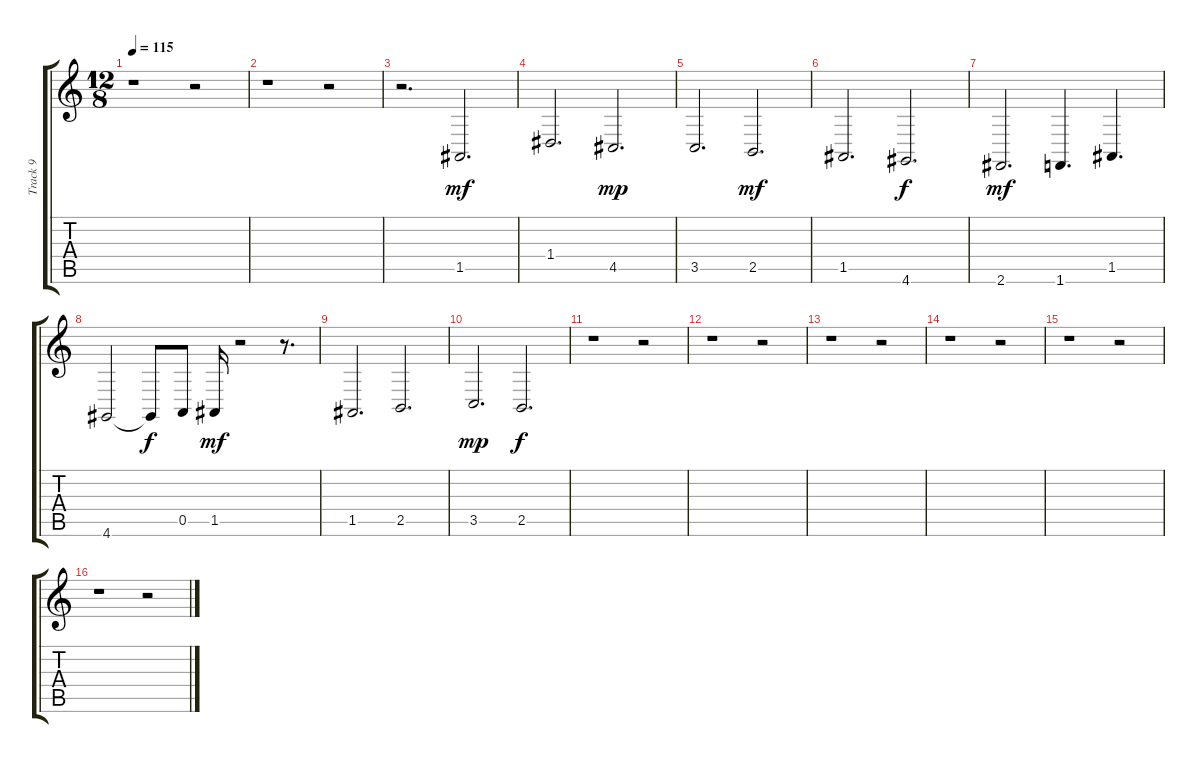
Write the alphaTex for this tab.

\track ("Track 9" "Track 9") {instrument tremolostrings}
\staff {score tabs}
\tuning (E4 B3 G3 D3 A2 E2) {hide}
\ts (12 8)
\tempo 115
\clef g2
\ks c
r.1{dy f} r.2 |
r.1 r.2 |
r.2{d} 1.5.2{d dy mf instrument stringensemble2} |
1.4.2{d} 4.5.2{d dy mp} |
3.5.2{d} 2.5.2{d dy mf} |
1.5.2{d} 4.6.2{d dy f} |
2.6.2{d dy mf} 1.6.4{d} 1.5.4{d} |
4.6.2 4.6{t}.8{dy f} 0.5.8 1.5.16{dy mf} r.2 r.8{d} |
1.5.2{d} 2.5.2{d} |
3.5.2{d dy mp} 2.5.2{d dy f} |
r.1 r.2 |
r.1 r.2 |
r.1 r.2 |
r.1 r.2 |
r.1 r.2 |
r.1 r.2
